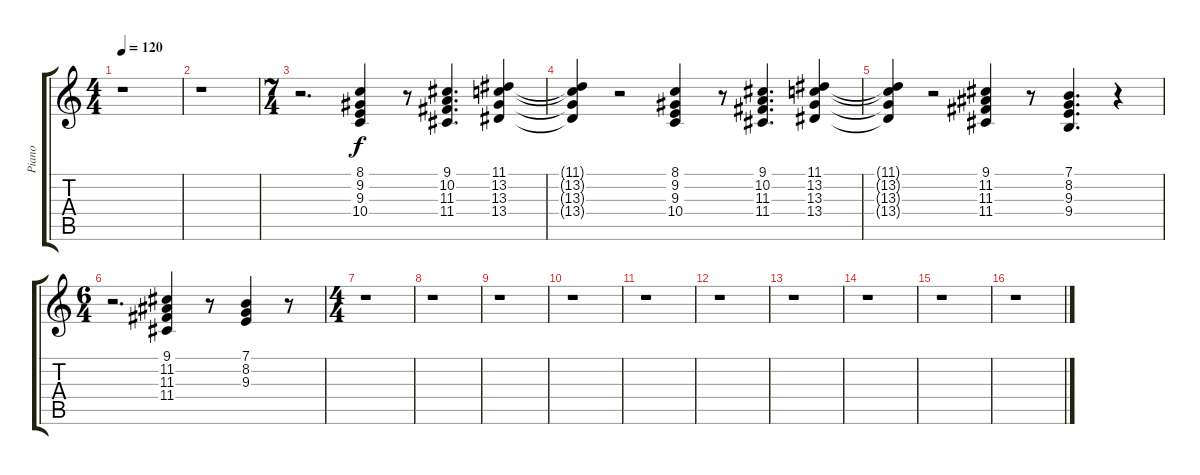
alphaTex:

\track ("Piano" "Piano") {instrument acousticgrandpiano}
\staff {score tabs}
\tuning (E4 B3 G3 D3 A2 E2) {hide}
\ts (4 4)
\tempo 120
\clef g2
\ks c
r.1{dy f} |
r.1 |
\ts (7 4)
r.2{d} (8.1 9.2 9.3 10.4).4 r.8 (9.1 10.2 11.3 11.4).4{d} (11.1 13.2 13.3 13.4).4 |
(11.1{t} 13.2{t} 13.3{t} 13.4{t}).4 r.2 (8.1 9.2 9.3 10.4).4 r.8 (9.1 10.2 11.3 11.4).4{d} (11.1 13.2 13.3 13.4).4 |
(11.1{t} 13.2{t} 13.3{t} 13.4{t}).4 r.2 (9.1 11.2 11.3 11.4).4 r.8 (7.1 8.2 9.3 9.4).4{d} r.4 |
\ts (6 4)
r.2{d} (9.1 11.2 11.3 11.4).4 r.8 (7.1 8.2 9.3).4 r.8 |
\ts (4 4)
r.1 |
r.1 |
r.1 |
r.1 |
r.1 |
r.1 |
r.1 |
r.1 |
r.1 |
r.1
